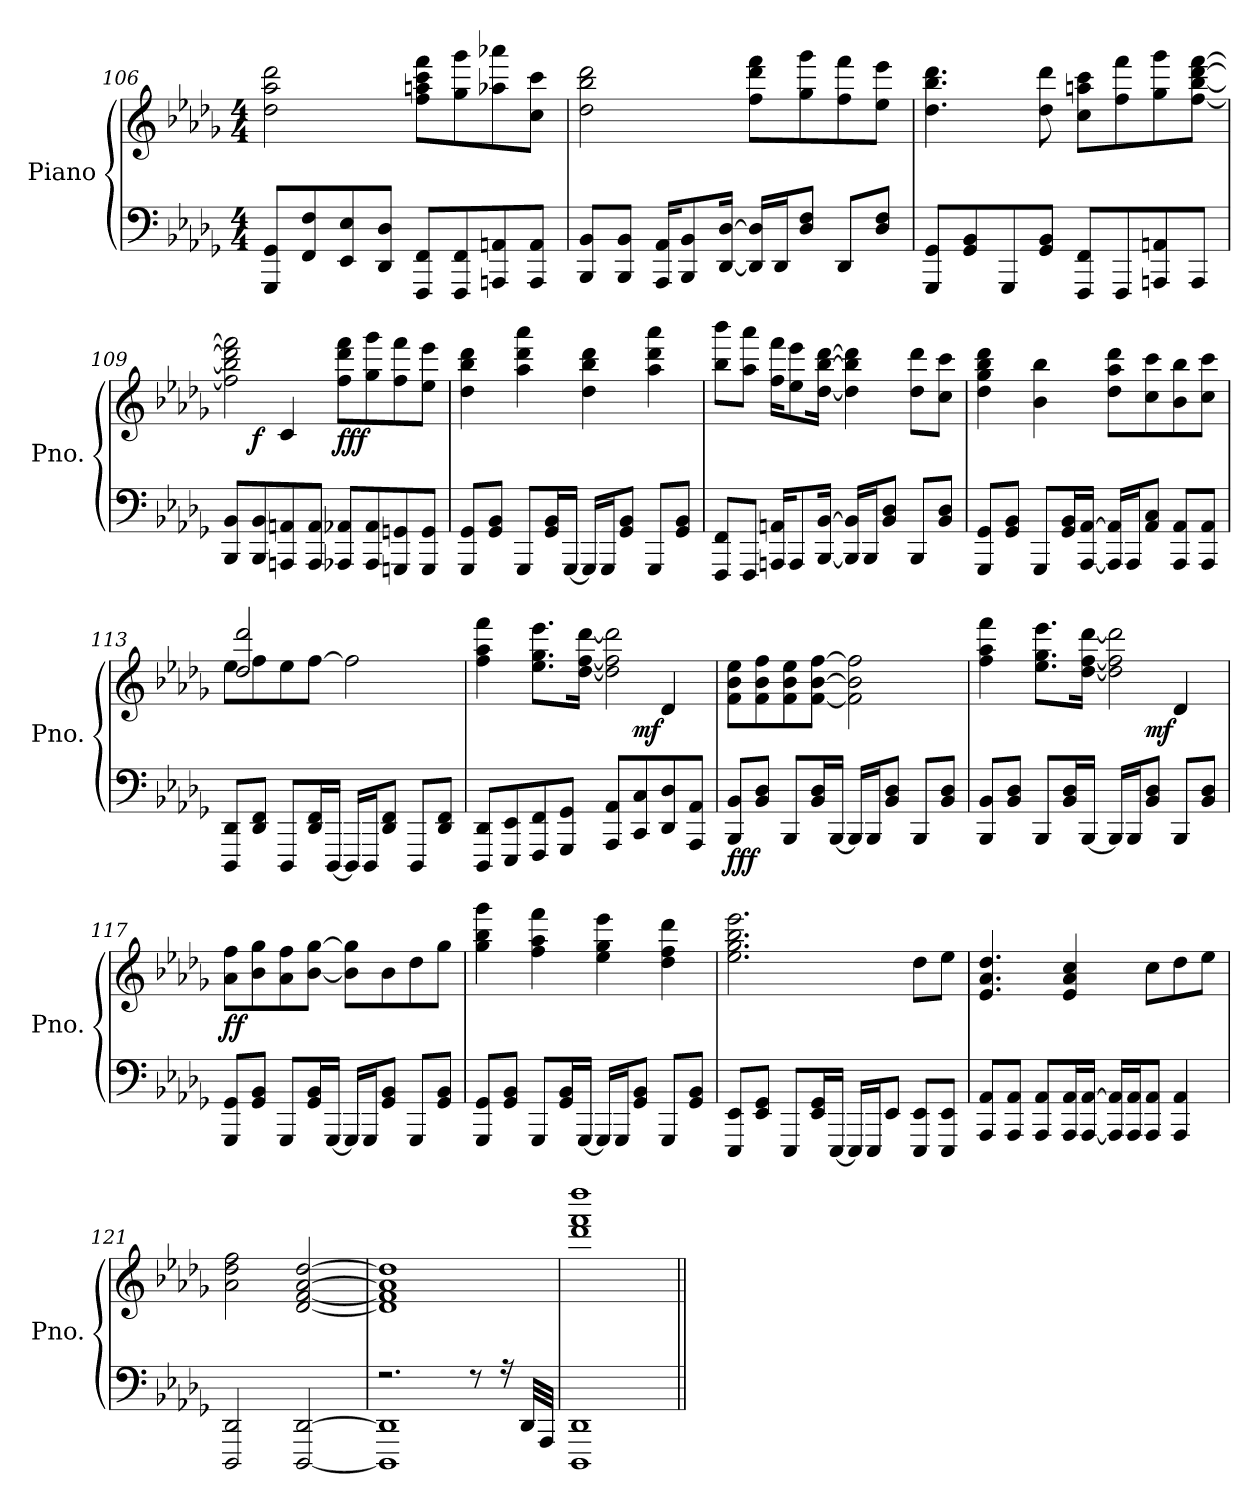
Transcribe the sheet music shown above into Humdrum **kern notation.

**kern	**kern	**dynam
*part1	*part1	*part1
*staff2	*staff1	*staff1/2
*I"Piano	*	*
*I'Pno.	*	*
*clefF4	*clefG2	*
*k[b-e-a-d-g-]	*k[b-e-a-d-g-]	*
*M4/4	*M4/4	*
=106	=106	=106
8GGG-/ 8GG-/L	2dd-\ 2aa-\ 2ddd-\	.
8FF/ 8F/	.	.
8EE-/ 8E-/	.	.
8DD-/ 8D-/J	.	.
8FFF/ 8FF/L	8ff\ 8aan\ 8ccc\ 8fff\L	.
8FFF/ 8FF/	8gg-\ 8ggg-\	.
8AAAn/ 8AAn/	8aa-X\ 8aaa-X\	.
8AAA/ 8AA/J	8cc\ 8ccc\J	.
!!LO:PB:g=z
=107	=107	=107
8BBB-/ 8BB-/L	2dd-\ 2bb-\ 2ddd-\	.
8BBB-/ 8BB-/J	.	.
16AAA-/ 16AA-/KL	.	.
8BBB-/ 8BB-/	.	.
[16DD-/ [16D-/Jk	.	.
16DD-/] 16D-/]LL	8ff\ 8ddd-\ 8fff\L	.
16DD-/J	.	.
8D-/ 8F/J	8gg-\ 8ggg-\	.
8DD-/L	8ff\ 8fff\	.
8D-/ 8F/J	8ee-\ 8eee-\J	.
=108	=108	=108
8GGG-/ 8GG-/L	4.dd-\ 4.bb-\ 4.ddd-\	.
8GG-/ 8BB-/	.	.
8GGG-/	.	.
8GG-/ 8BB-/J	8dd-\ 8ddd-\	.
8FFF/ 8FF/L	8cc\ 8aan\ 8ccc\L	.
8FFF/	8ff\ 8fff\	.
8AAAn/ 8AAn/	8gg-\ 8ggg-\	.
8AAA/J	[8ff\ [8bb-\ [8ddd-\ [8fff\J	.
=109	=109	=109
*	*^	*
8BBB-/ 8BB-/L	8ryy	2ff\] 2bb-\] 2ddd-\] 2fff\]	.
!	!	!	!LO:DY:b
8BBB-/ 8BB-/	8ff/yy	.	f
8AAAn/ 8AAn/	4c/	.	.
8AAA/ 8AA/J	.	.	.
!	!	!	!LO:DY:b
8AAA-X/ 8AA-X/L	2ryy	8ff\ 8ddd-\ 8fff\L	fff
8AAA-/ 8AA-/	.	8gg-\ 8ggg-\	.
8GGGn/ 8GGn/	.	8ff\ 8fff\	.
8GGG/ 8GG/J	.	8ee-\ 8eee-\J	.
*	*v	*v	*
!!LO:LB:g=z
=110	=110	=110
8GGG-/ 8GG-/L	4dd-\ 4bb-\ 4ddd-\	.
8GG-/ 8BB-/J	.	.
8GGG-/L	4aa-\ 4ddd-\ 4aaa-\	.
16GG-/ 16BB-/L	.	.
[16GGG-/JJ	.	.
16GGG-/LL]	4dd-\ 4bb-\ 4ddd-\	.
16GGG-/J	.	.
8GG-/ 8BB-/J	.	.
8GGG-/L	4aa-\ 4ddd-\ 4aaa-\	.
8GG-/ 8BB-/J	.	.
=111	=111	=111
8FFF/ 8FF/L	8bb-\ 8bbb-\L	.
8FFF/J	8aa-\ 8aaa-\J	.
16AAAn/ 16AAn/KL	16ff\ 16fff\KL	.
8AAA/	8ee-\ 8eee-\	.
[16BBB-/ [16BB-/Jk	[16dd-\ [16bb-\ [16ddd-\Jk	.
16BBB-/] 16BB-/]LL	4dd-\] 4bb-\] 4ddd-\]	.
16BBB-/J	.	.
8BB-/ 8D-/J	.	.
8BBB-/L	8dd-\ 8ddd-\L	.
8BB-/ 8D-/J	8cc\ 8ccc\J	.
=112	=112	=112
8GGG-/ 8GG-/L	4dd-\ 4gg-\ 4bb-\ 4ddd-\	.
8GG-/ 8BB-/J	.	.
8GGG-/L	4b-\ 4bb-\	.
16GG-/ 16BB-/L	.	.
[16AAA-/ [16AA-/JJ	.	.
16AAA-/] 16AA-/]LL	8dd-\ 8aa-\ 8ddd-\L	.
16AAA-/J	.	.
8AA-/ 8C/J	8cc\ 8ccc\	.
8AAA-/ 8AA-/L	8b-\ 8bb-\	.
8AAA-/ 8AA-/J	8cc\ 8ccc\J	.
!!LO:LB:g=z
=113	=113	=113
*	*^	*
8DDD-/ 8DD-/L	8ee-\L	2dd-/ 2ddd-/	.
8DD-/ 8FF/J	8ff\	.	.
8DDD-/L	8ee-\	.	.
16DD-/ 16FF/L	[8ff\J	.	.
[16DDD-/JJ	.	.	.
16DDD-/LL]	2ff\]	2ryy	.
16DDD-/J	.	.	.
8DD-/ 8FF/J	.	.	.
8DDD-/L	.	.	.
8DD-/ 8FF/J	.	.	.
=114	=114	=114	=114
8DDD-/ 8DD-/L	2ryy	4ff\ 4aa-\ 4fff\	.
8EEE-/ 8EE-/	.	.	.
8FFF/ 8FF/	.	8.ee-\ 8.gg-\ 8.eee-\L	.
8GGG-/ 8GG-/J	.	.	.
.	.	[16dd-\ [16ff\ [16ddd-\Jk	.
8AAA-/ 8AA-/L	8ryy	2dd-\] 2ff\] 2ddd-\]	.
!	!	!	!LO:DY:b
8CC/ 8C/	8dd-/yy	.	mf
8DD-/ 8D-/	4d-/	.	.
8AAA-/ 8AA-/J	.	.	.
*	*v	*v	*
=115	=115	=115
!	!	!LO:DY:b=2
!	!	!LO:DY:n=1:b
8BBB-/ 8BB-/L	8f\ 8b-\ 8ee-\L	f ff
8BB-/ 8D-/J	8f\ 8b-\ 8ff\	.
8BBB-/L	8f\ 8b-\ 8ee-\	.
16BB-/ 16D-/L	[8f\ [8b-\ [8ff\J	.
[16BBB-/JJ	.	.
16BBB-/LL]	2f\] 2b-\] 2ff\]	.
16BBB-/J	.	.
8BB-/ 8D-/J	.	.
8BBB-/L	.	.
8BB-/ 8D-/J	.	.
!!LO:LB:g=z
=116	=116	=116
*	*^	*
8BBB-/ 8BB-/L	2ryy	4ff\ 4aa-\ 4fff\	.
8BB-/ 8D-/J	.	.	.
8BBB-/L	.	8.ee-\ 8.gg-\ 8.eee-\L	.
16BB-/ 16D-/L	.	.	.
[16BBB-/JJ	.	[16dd-\ [16ff\ [16ddd-\Jk	.
16BBB-/LL]	8ryy	2dd-\] 2ff\] 2ddd-\]	.
16BBB-/J	.	.	.
!	!	!	!LO:DY:b
8BB-/ 8D-/J	8dd-/yy	.	mf
8BBB-/L	4d-/	.	.
8BB-/ 8D-/J	.	.	.
*	*v	*v	*
=117	=117	=117
!	!	!LO:DY:b
8GGG-/ 8GG-/L	8a-\ 8ff\L	ff
8GG-/ 8BB-/J	8b-\ 8gg-\	.
8GGG-/L	8a-\ 8ff\	.
16GG-/ 16BB-/L	[8b-\ [8gg-\J	.
[16GGG-/JJ	.	.
16GGG-/LL]	8b-\] 8gg-\]L	.
16GGG-/J	.	.
8GG-/ 8BB-/J	8b-\	.
8GGG-/L	8dd-\	.
8GG-/ 8BB-/J	8gg-\J	.
=118	=118	=118
8GGG-/ 8GG-/L	4gg-\ 4bb-\ 4ggg-\	.
8GG-/ 8BB-/J	.	.
8GGG-/L	4ff\ 4aa-\ 4fff\	.
16GG-/ 16BB-/L	.	.
[16GGG-/JJ	.	.
16GGG-/LL]	4ee-\ 4gg-\ 4eee-\	.
16GGG-/J	.	.
8GG-/ 8BB-/J	.	.
8GGG-/L	4dd-\ 4ff\ 4ddd-\	.
8GG-/ 8BB-/J	.	.
!!LO:LB:g=z
=119	=119	=119
8EEE-/ 8EE-/L	2.ee-\ 2.gg-\ 2.bb-\ 2.eee-\	.
8EE-/ 8GG-/J	.	.
8EEE-/L	.	.
16EE-/ 16GG-/L	.	.
[16EEE-/JJ	.	.
16EEE-/LL]	.	.
16EEE-/J	.	.
8EE-/J	.	.
8EEE-/ 8EE-/L	8dd-\L	.
8EEE-/ 8EE-/J	8ee-\J	.
=120	=120	=120
8AAA-/ 8AA-/L	4.e-/ 4.a-/ 4.dd-/	.
8AAA-/ 8AA-/J	.	.
8AAA-/ 8AA-/L	.	.
16AAA-/ 16AA-/L	4e-/ 4a-/ 4cc/	.
[16AAA-/ [16AA-/JJ	.	.
16AAA-/] 16AA-/]LL	.	.
16AAA-/ 16AA-/J	.	.
8AAA-/ 8AA-/J	8cc\L	.
4AAA-/ 4AA-/	8dd-\	.
.	8ee-\J	.
=121	=121	=121
2DDD-/ 2DD-/	2a-\ 2dd-\ 2ff\	.
[2DDD-/ [2DD-/	[2d-/ [2f/ [2a-/ [2dd-/	.
=122	=122	=122
*^	*	*
2.r	1DDD-] 1DD-]	1d-] 1f] 1a-] 1dd-]	.
8r	.	.	.
16r	.	.	.
32DD-/LLL	.	.	.
32AAA-/JJJ	.	.	.
*v	*v	*	*
=123	=123	=123
1DDD- 1DD-	1ddd- 1fff 1dddd-	.
=||	=||	=||
*-	*-	*-
